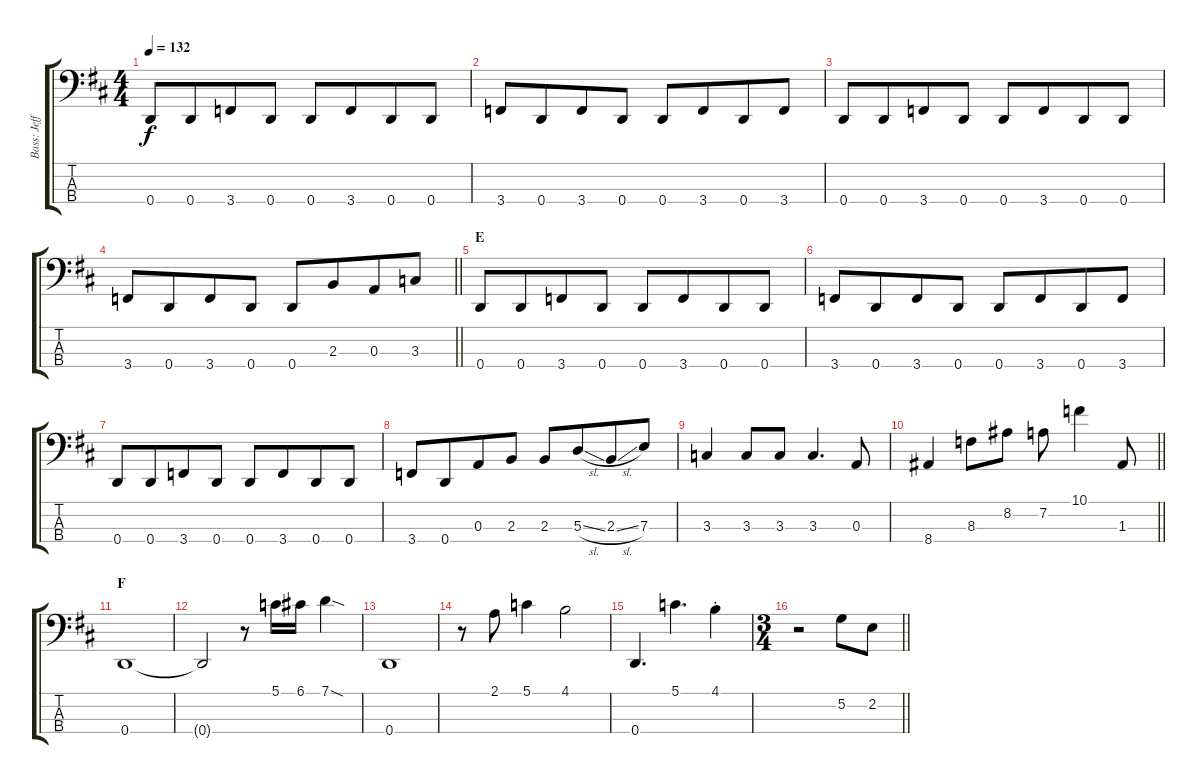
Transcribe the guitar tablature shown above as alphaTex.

\track ("Bass: Jeff" "Bass: Jeff") {instrument electricbassfinger}
\staff {score tabs}
\tuning (G2 D2 A1 D1) {hide}
\ts (4 4)
\tempo 132
\clef f4
\ks d
0.4.8{dy f} 0.4.8{beam merge} 3.4.8 0.4.8 0.4.8 3.4.8{beam merge} 0.4.8 0.4.8 |
3.4.8 0.4.8{beam merge} 3.4.8 0.4.8 0.4.8 3.4.8{beam merge} 0.4.8 3.4.8 |
0.4.8 0.4.8{beam merge} 3.4.8 0.4.8 0.4.8 3.4.8{beam merge} 0.4.8 0.4.8 |
\barLineRight lightlight
3.4.8 0.4.8{beam merge} 3.4.8 0.4.8 0.4.8 2.3.8{beam merge} 0.3.8 3.3.8 |
\section ("" "E")
0.4.8 0.4.8{beam merge} 3.4.8 0.4.8 0.4.8 3.4.8{beam merge} 0.4.8 0.4.8 |
3.4.8 0.4.8{beam merge} 3.4.8 0.4.8 0.4.8 3.4.8{beam merge} 0.4.8 3.4.8 |
0.4.8 0.4.8{beam merge} 3.4.8 0.4.8 0.4.8 3.4.8{beam merge} 0.4.8 0.4.8 |
3.4.8 0.4.8{beam merge} 0.3.8 2.3.8 2.3.8 5.3{sl}.8{beam merge} 2.3{sl}.8 7.3.8 |
3.3.4 3.3.8 3.3.8 3.3.4{d} 0.3.8 |
\barLineRight lightlight
8.4.4 8.3.8 8.2.8 7.2.8 10.1.4 1.3.8 |
\section ("" "F")
0.4.1 |
0.4{t}.2 r.8 5.1.16 6.1.16 7.1{sod}.4 |
0.4.1 |
r.8 2.1.8 5.1.4 4.1.2 |
0.4.4{d} 5.1.4{d} 4.1{st}.4 |
\ts (3 4)
\barLineRight lightlight
r.2 5.2.8 2.2.8
